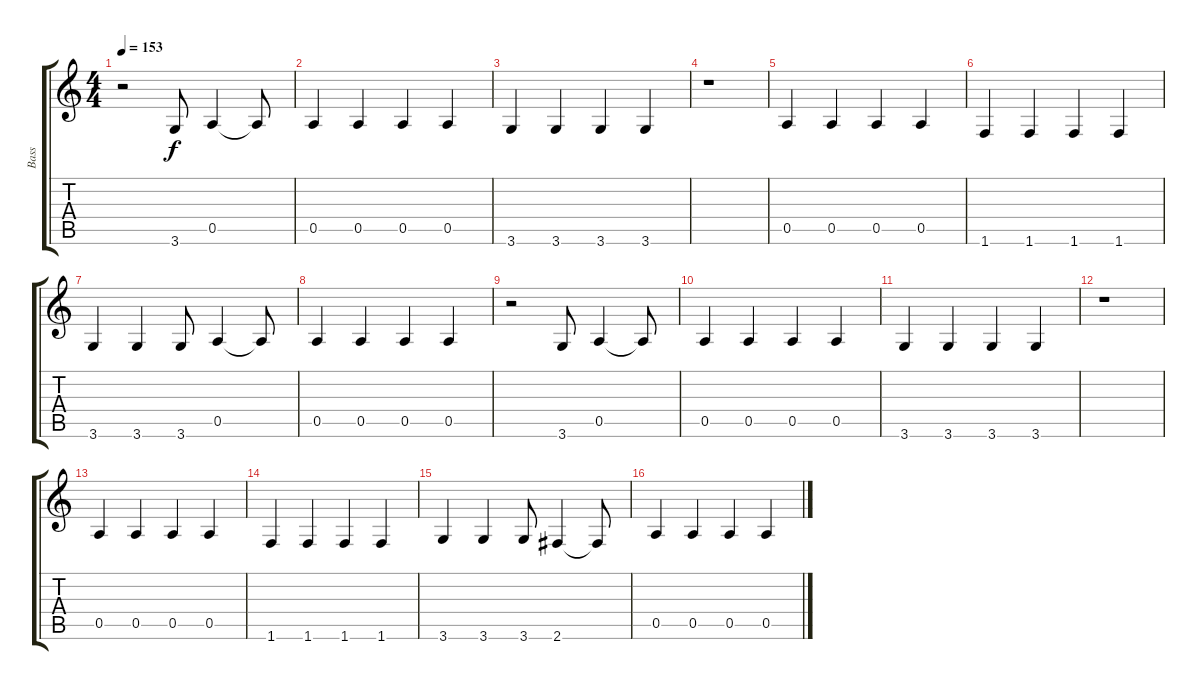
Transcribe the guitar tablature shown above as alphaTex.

\track ("Bass" "Bass") {instrument fretlessbass}
\staff {score tabs}
\tuning (E4 B3 G3 D3 A2 E2) {hide}
\ts (4 4)
\tempo 153
\clef g2
\ks c
r.2{dy f} 3.6.8 0.5.4 0.5{t}.8 |
0.5.4 0.5.4 0.5.4 0.5.4 |
3.6.4 3.6.4 3.6.4 3.6.4 |
r.1 |
0.5.4 0.5.4 0.5.4 0.5.4 |
1.6.4 1.6.4 1.6.4 1.6.4 |
3.6.4 3.6.4 3.6.8 0.5.4 0.5{t}.8 |
0.5.4 0.5.4 0.5.4 0.5.4 |
r.2 3.6.8 0.5.4 0.5{t}.8 |
0.5.4 0.5.4 0.5.4 0.5.4 |
3.6.4 3.6.4 3.6.4 3.6.4 |
r.1 |
0.5.4 0.5.4 0.5.4 0.5.4 |
1.6.4 1.6.4 1.6.4 1.6.4 |
3.6.4 3.6.4 3.6.8 2.6.4 2.6{t}.8 |
0.5.4 0.5.4 0.5.4 0.5.4
